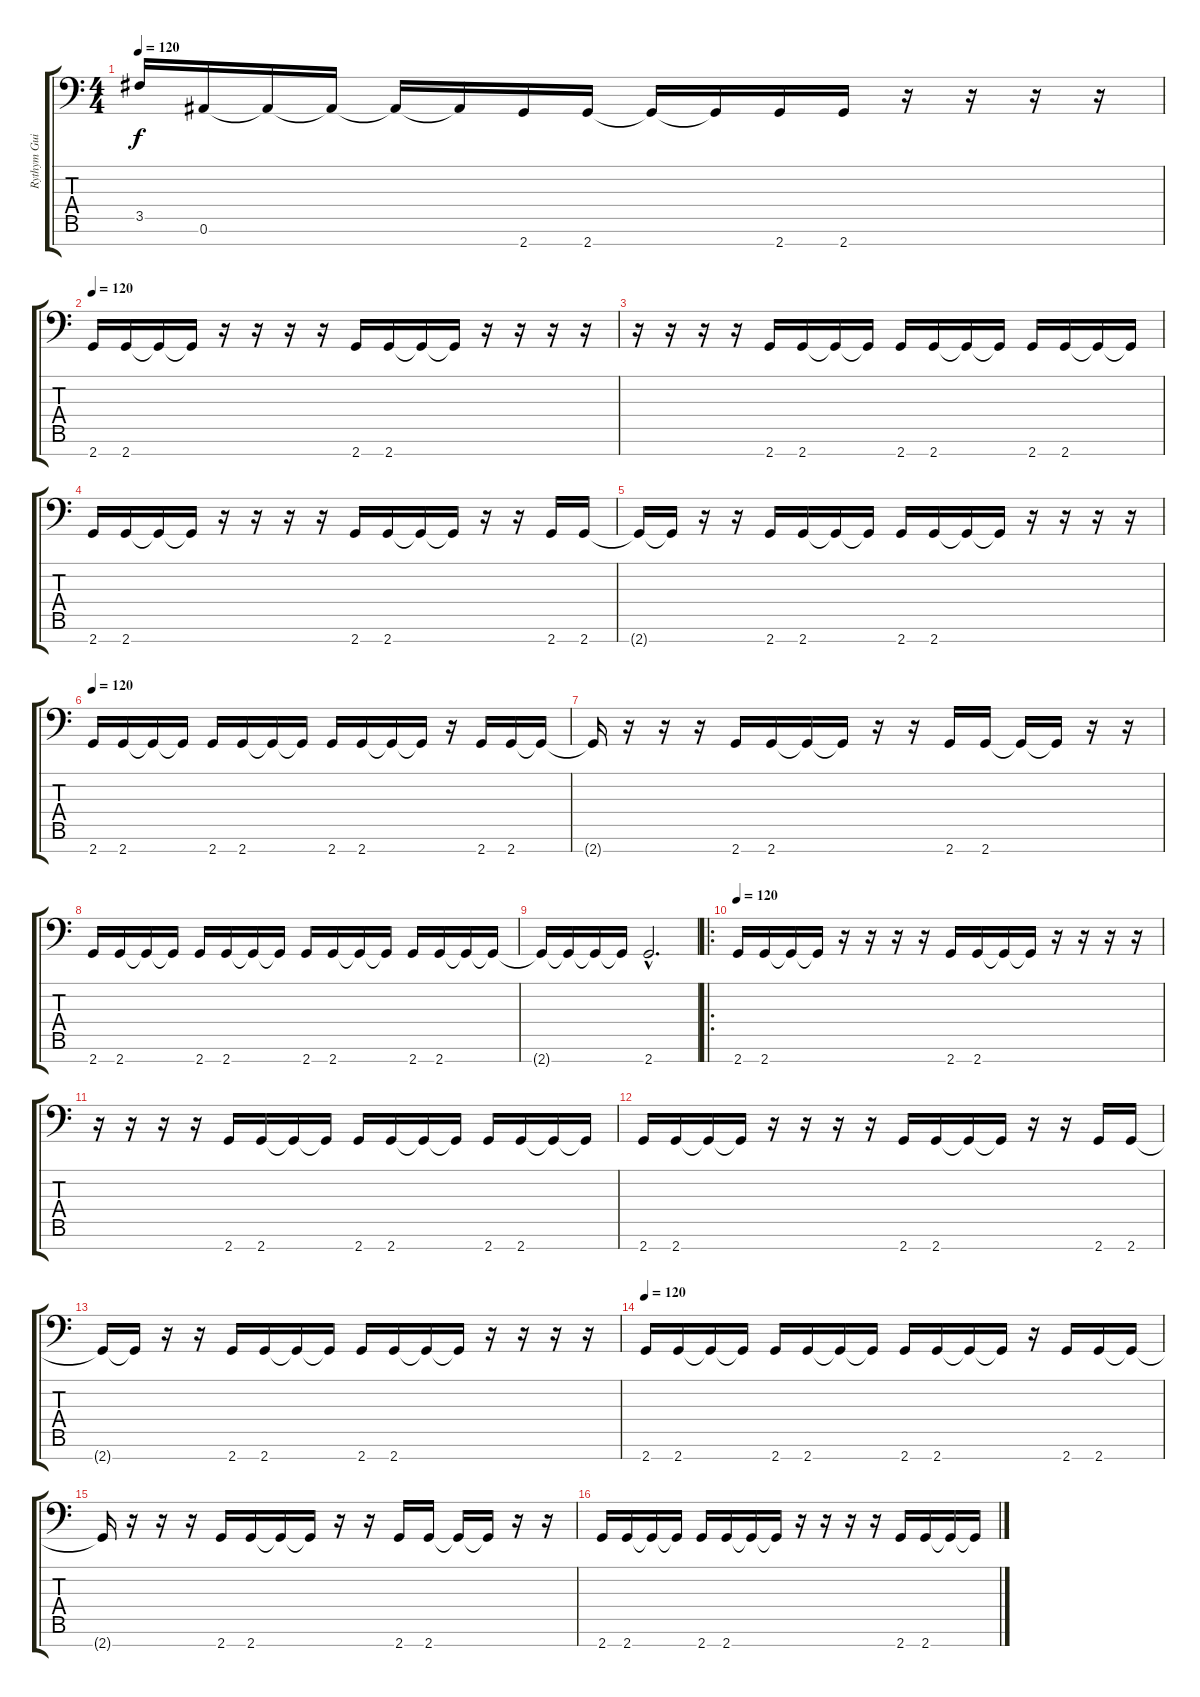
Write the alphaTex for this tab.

\track ("Rythym Guitar 2 (Tuned To F)" "Rythym Gui") {instrument distortionguitar}
\staff {score tabs}
\tuning (Bb3 Gb3 Db3 Ab2 Eb2 Bb1 F1) {hide}
\ts (4 4)
\tempo 120
\clef f4
\ks c
3.5.16{dy f} 0.6.16 0.6{t}.16 0.6{t}.16 0.6{t}.16 0.6{t}.16 2.7.16 2.7.16 2.7{t}.16 2.7{t}.16 2.7.16 2.7.16 r.16 r.16 r.16 r.16 |
\tempo 120
2.7.16 2.7.16 2.7{t}.16 2.7{t}.16 r.16 r.16 r.16 r.16 2.7.16 2.7.16 2.7{t}.16 2.7{t}.16 r.16 r.16 r.16 r.16 |
r.16 r.16 r.16 r.16 2.7.16 2.7.16 2.7{t}.16 2.7{t}.16 2.7.16 2.7.16 2.7{t}.16 2.7{t}.16 2.7.16 2.7.16 2.7{t}.16 2.7{t}.16 |
2.7.16 2.7.16 2.7{t}.16 2.7{t}.16 r.16 r.16 r.16 r.16 2.7.16 2.7.16 2.7{t}.16 2.7{t}.16 r.16 r.16 2.7.16 2.7.16 |
2.7{t}.16 2.7{t}.16 r.16 r.16 2.7.16 2.7.16 2.7{t}.16 2.7{t}.16 2.7.16 2.7.16 2.7{t}.16 2.7{t}.16 r.16 r.16 r.16 r.16 |
\tempo 120
2.7.16 2.7.16 2.7{t}.16 2.7{t}.16 2.7.16 2.7.16 2.7{t}.16 2.7{t}.16 2.7.16 2.7.16 2.7{t}.16 2.7{t}.16 r.16 2.7.16 2.7.16 2.7{t}.16 |
2.7{t}.16 r.16 r.16 r.16 2.7.16 2.7.16 2.7{t}.16 2.7{t}.16 r.16 r.16 2.7.16 2.7.16 2.7{t}.16 2.7{t}.16 r.16 r.16 |
2.7.16 2.7.16 2.7{t}.16 2.7{t}.16 2.7.16 2.7.16 2.7{t}.16 2.7{t}.16 2.7.16 2.7.16 2.7{t}.16 2.7{t}.16 2.7.16 2.7.16 2.7{t}.16 2.7{t}.16 |
2.7{t}.16 2.7{t}.16 2.7{t}.16 2.7{t}.16 2.7{hac}.2{d} |
\ro
\tempo 120
2.7.16 2.7.16 2.7{t}.16 2.7{t}.16 r.16 r.16 r.16 r.16 2.7.16 2.7.16 2.7{t}.16 2.7{t}.16 r.16 r.16 r.16 r.16 |
r.16 r.16 r.16 r.16 2.7.16 2.7.16 2.7{t}.16 2.7{t}.16 2.7.16 2.7.16 2.7{t}.16 2.7{t}.16 2.7.16 2.7.16 2.7{t}.16 2.7{t}.16 |
2.7.16 2.7.16 2.7{t}.16 2.7{t}.16 r.16 r.16 r.16 r.16 2.7.16 2.7.16 2.7{t}.16 2.7{t}.16 r.16 r.16 2.7.16 2.7.16 |
2.7{t}.16 2.7{t}.16 r.16 r.16 2.7.16 2.7.16 2.7{t}.16 2.7{t}.16 2.7.16 2.7.16 2.7{t}.16 2.7{t}.16 r.16 r.16 r.16 r.16 |
\tempo 120
2.7.16 2.7.16 2.7{t}.16 2.7{t}.16 2.7.16 2.7.16 2.7{t}.16 2.7{t}.16 2.7.16 2.7.16 2.7{t}.16 2.7{t}.16 r.16 2.7.16 2.7.16 2.7{t}.16 |
2.7{t}.16 r.16 r.16 r.16 2.7.16 2.7.16 2.7{t}.16 2.7{t}.16 r.16 r.16 2.7.16 2.7.16 2.7{t}.16 2.7{t}.16 r.16 r.16 |
2.7.16 2.7.16 2.7{t}.16 2.7{t}.16 2.7.16 2.7.16 2.7{t}.16 2.7{t}.16 r.16 r.16 r.16 r.16 2.7.16 2.7.16 2.7{t}.16 2.7{t}.16
